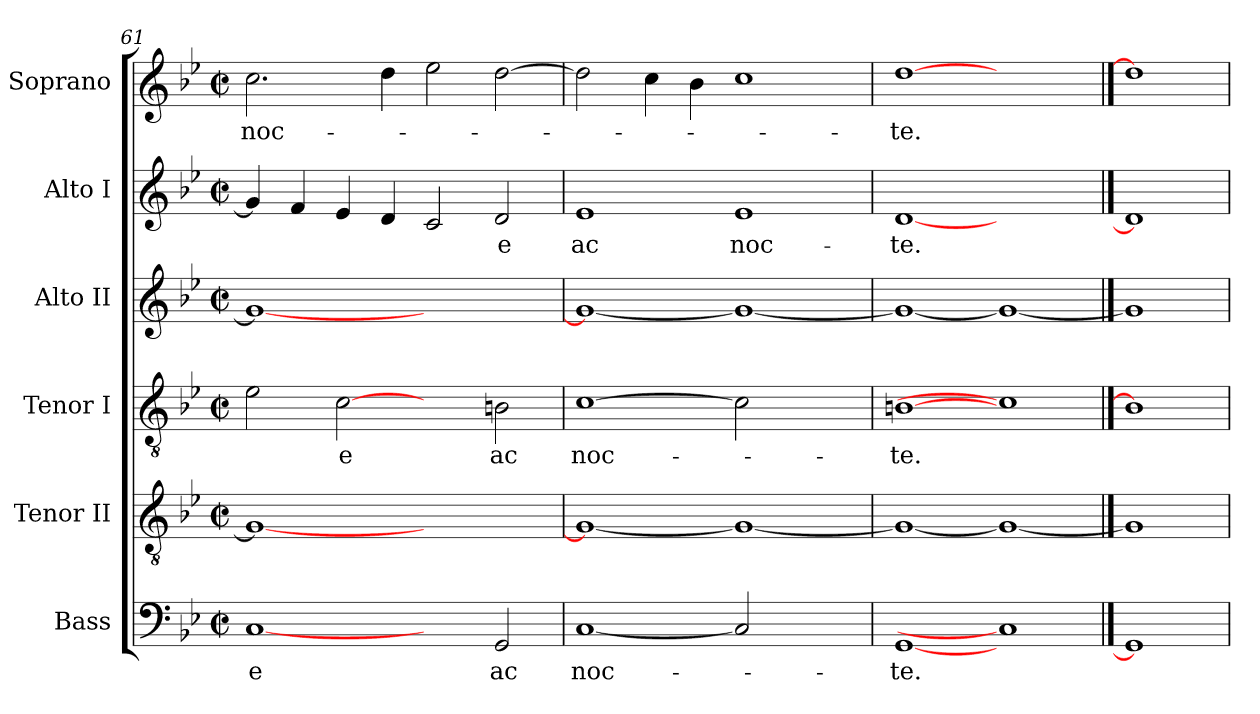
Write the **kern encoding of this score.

**kern	**text	**kern	**kern	**text	**kern	**kern	**text	**kern	**text
*part6	*part6	*part5	*part4	*part4	*part3	*part2	*part2	*part1	*part1
*staff6	*staff6	*staff5	*staff4	*staff4	*staff3	*staff2	*staff2	*staff1	*staff1
*I"Bass	*	*I"Tenor II	*I"Tenor I	*	*I"Alto II	*I"Alto I	*	*I"Soprano	*
*I'B	*	*	*I'T	*	*I'A	*	*	*	*
*clefF4	*	*clefGv2	*clefGv2	*	*clefG2	*clefG2	*	*clefG2	*
*k[b-e-]	*	*k[b-e-]	*k[b-e-]	*	*k[b-e-]	*k[b-e-]	*	*k[b-e-]	*
*B-:	*	*B-:	*B-:	*	*B-:	*B-:	*	*B-:	*
*M2/2	*	*M2/2	*M2/2	*	*M2/2	*M2/2	*	*M2/2	*
*met(c|)	*	*met(c|)	*met(c|)	*	*met(c|)	*met(c|)	*	*met(c|)	*
=61	=61	=61	=61	=61	=61	=61	=61	=61	=61
!	!LO:LY:b:color=#000000	!	!	!	!	!	!	!	!
!	!	!	!	!	!	!	!	!	!LO:LY:b:color=#000000
[1Ci	-e	1Gi_<	2e-i\	.	1gi_<	4gi/]	.	2.cci\	noc-
.	.	.	.	.	.	4fi/	.	.	.
!	!	!	!	!LO:LY:b:color=#000000	!	!	!	!	!
.	.	.	[2ci	-e	.	4e-i/	.	.	.
.	.	.	.	.	.	4di/	.	4ddi\	.
2ryy	.	1ryy	2ryy	.	1ryy	2ci/	.	2ee-i\	.
!	!LO:LY:b:color=#000000	!	!	!	!	!	!	!	!
!	!	!	!	!LO:LY:b:color=#000000	!	!	!	!	!
!	!	!	!	!	!	!	!LO:LY:b:color=#000000	!	!
2GGi/	ac	.	2Bni\	ac	.	2di/	-e	[>2ddi\	.
=62	=62	=62	=62	=62	=62	=62	=62	=62	=62
!	!LO:LY:b:color=#000000	!	!	!	!	!	!	!	!
!	!	!	!	!LO:LY:b:color=#000000	!	!	!	!	!
!	!	!	!	!	!	!	!LO:LY:b:color=#000000	!	!
[1Ci	noc-	1Gi_<	[1ci	noc-	1gi_<	1e-i	ac	2ddi\]	.
.	.	.	.	.	.	.	.	4cci\	.
.	.	.	.	.	.	.	.	4b-i\	.
!	!	!	!	!	!	!	!LO:LY:b:color=#000000	!	!
2Ci]	.	1Gi_	2ci]	.	1gi_	1e-i	noc-	1cci	.
2ryy	.	.	2ryy	.	.	.	.	.	.
=63	=63	=63	=63	=63	=63	=63	=63	=63	=63
!	!LO:LY:b:color=#000000	!	!	!	!	!	!	!	!
!	!	!	!	!LO:LY:b:color=#000000	!	!	!	!	!
!	!	!	!	!	!	!	!LO:LY:b:color=#000000	!	!
!	!	!	!	!	!	!	!	!	!LO:LY:b:color=#000000
[1GGi	-te.	1Gi_<	[1Bni	-te.	1gi_<	[1di	-te.	[1ddi	-te.
1Ci]	.	1Gi_	1ci]	.	1gi_	1ryy	.	1ryy	.
==64	==64	==64	==64	==64	==64	==64	==64	==64	==64
1GGi]	.	1Gi]	1Bi]	.	1gi]	1di]	.	1ddi]	.
=	=	=	=	=	=	=	=	=	=
*-	*-	*-	*-	*-	*-	*-	*-	*-	*-
